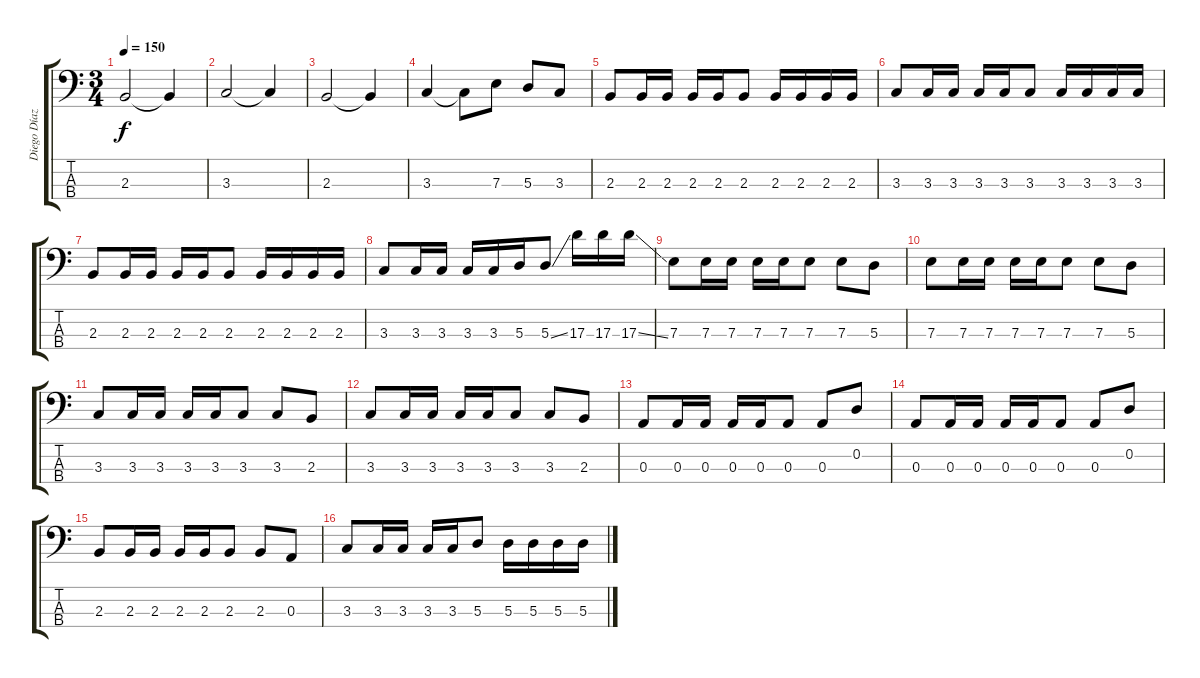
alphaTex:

\track ("Diego Díaz" "Diego Díaz") {instrument electricbassfinger}
\staff {score tabs}
\tuning (G2 D2 A1 E1) {hide}
\ts (3 4)
\tempo 150
\clef f4
\ks c
2.3.2{dy f} 2.3{t}.4 |
3.3.2 3.3{t}.4 |
2.3.2 2.3{t}.4 |
3.3.4 3.3{t}.8 7.3.8 5.3.8 3.3.8 |
2.3.8 2.3.16 2.3.16 2.3.16 2.3.16 2.3.8 2.3.16 2.3.16 2.3.16 2.3.16 |
3.3.8 3.3.16 3.3.16 3.3.16 3.3.16 3.3.8 3.3.16 3.3.16 3.3.16 3.3.16 |
2.3.8 2.3.16 2.3.16 2.3.16 2.3.16 2.3.8 2.3.16 2.3.16 2.3.16 2.3.16 |
3.3.8 3.3.16 3.3.16 3.3.16 3.3.16 5.3.16 5.3{ss}.8 17.3.16 17.3.16 17.3{ss}.16 |
7.3.8 7.3.16 7.3.16 7.3.16 7.3.16 7.3.8 7.3.8 5.3.8 |
7.3.8 7.3.16 7.3.16 7.3.16 7.3.16 7.3.8 7.3.8 5.3.8 |
3.3.8 3.3.16 3.3.16 3.3.16 3.3.16 3.3.8 3.3.8 2.3.8 |
3.3.8 3.3.16 3.3.16 3.3.16 3.3.16 3.3.8 3.3.8 2.3.8 |
0.3.8 0.3.16 0.3.16 0.3.16 0.3.16 0.3.8 0.3.8 0.2.8 |
0.3.8 0.3.16 0.3.16 0.3.16 0.3.16 0.3.8 0.3.8 0.2.8 |
2.3.8 2.3.16 2.3.16 2.3.16 2.3.16 2.3.8 2.3.8 0.3.8 |
3.3.8 3.3.16 3.3.16 3.3.16 3.3.16 5.3.8 5.3.16 5.3.16 5.3.16 5.3.16
